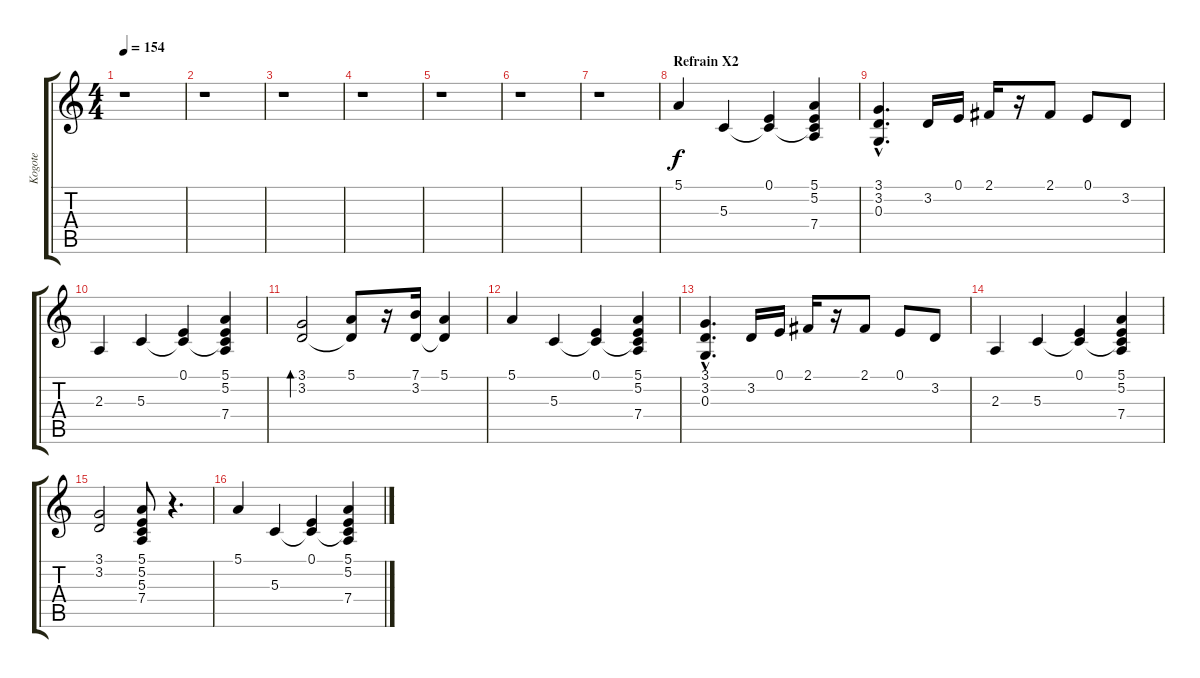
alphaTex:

\track ("Kogote" "Kogote") {instrument accordion}
\staff {score tabs}
\tuning (E4 B3 G3 D3 A2 E2) {hide}
\ts (4 4)
\tempo 154
\clef g2
\ks c
r.1{dy f} |
r.1 |
r.1 |
r.1 |
r.1 |
r.1 |
r.1 |
\section ("" "Refrain X2")
5.1.4{instrument accordion} 5.3.4 (0.1 5.3{t}).4 (5.1 5.2 5.3{t} 7.4).4 |
(3.1{hac} 3.2{hac} 0.3{hac}).4{d} 3.2.16 0.1.16 2.1.16 r.16 2.1.8 0.1.8 3.2.8 |
2.3.4 5.3.4 (0.1 5.3{t}).4 (5.1 5.2 5.3{t} 7.4).4 |
(3.1 3.2).2{bd 60} (5.1 3.2{t}).8 r.16 (7.1 3.2).16 (5.1 3.2{t}).4 |
5.1.4 5.3.4 (0.1 5.3{t}).4 (5.1 5.2 5.3{t} 7.4).4 |
(3.1{hac} 3.2{hac} 0.3{hac}).4{d} 3.2.16 0.1.16 2.1.16 r.16 2.1.8 0.1.8 3.2.8 |
2.3.4 5.3.4 (0.1 5.3{t}).4 (5.1 5.2 5.3{t} 7.4).4 |
(3.1 3.2).2 (5.1 5.2 5.3 7.4).8 r.4{d} |
5.1.4{instrument accordion} 5.3.4 (0.1 5.3{t}).4 (5.1 5.2 5.3{t} 7.4).4
